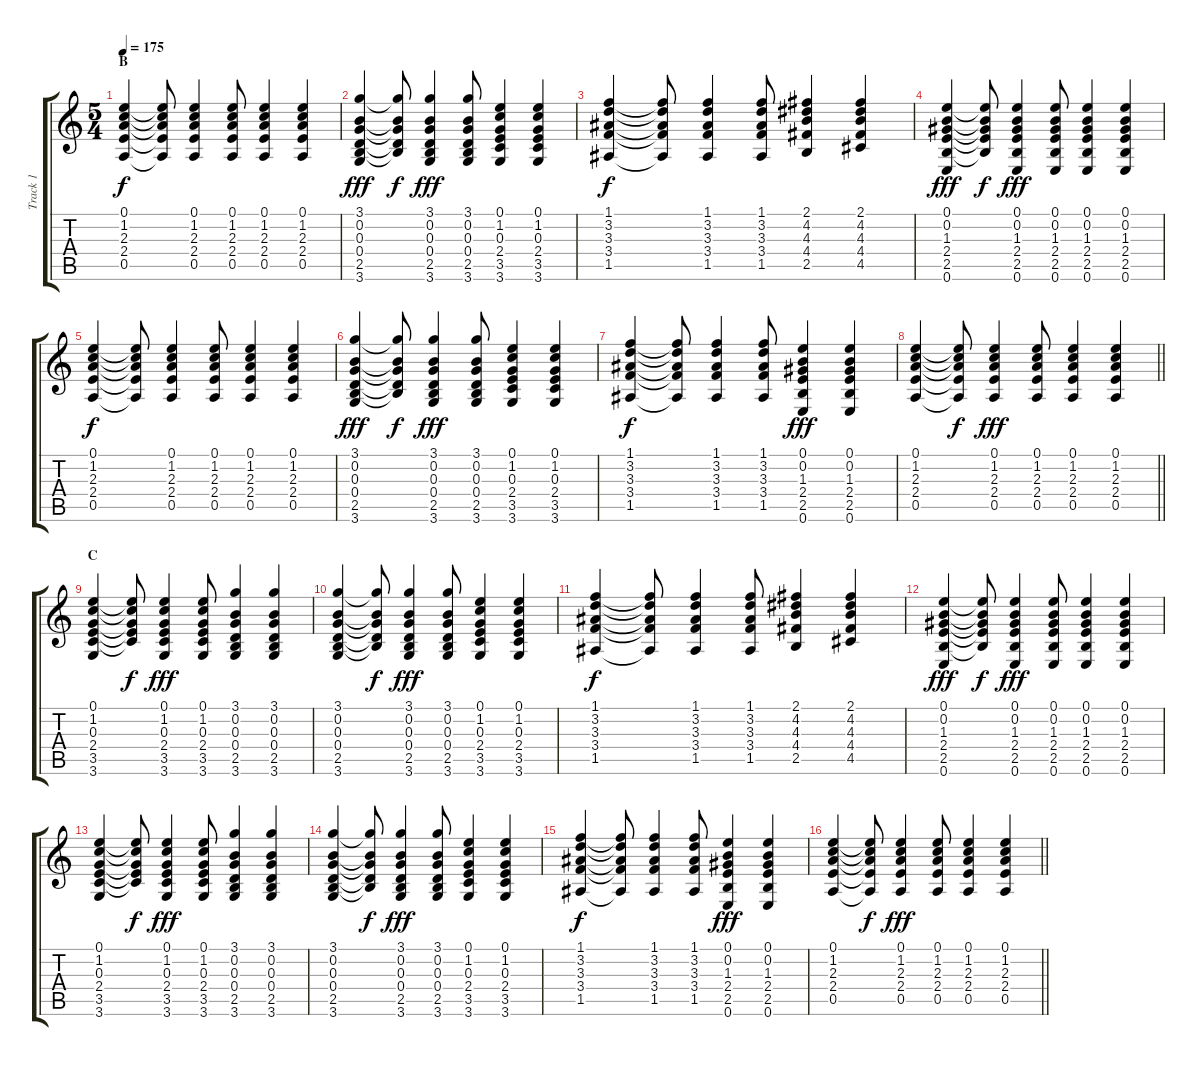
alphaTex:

\track ("Track 1" "Track 1") {instrument acousticguitarsteel}
\staff {score tabs}
\tuning (E4 B3 G3 D3 A2 E2) {hide}
\ts (5 4)
\section ("" "B")
\tempo 175
\clef g2
\ks c
(0.1 1.2 2.3 2.4 0.5).4{dy f} (0.1{t} 1.2{t} 2.3{t} 2.4{t} 0.5{t}).8 (0.1 1.2 2.3 2.4 0.5).4 (0.1 1.2 2.3 2.4 0.5).8 (0.1 1.2 2.3 2.4 0.5).4 (0.1 1.2 2.3 2.4 0.5).4 |
(3.1 0.2 0.3 0.4 2.5 3.6).4{dy fff} (3.1{t} 0.2{t} 0.3{t} 0.4{t} 2.5{t}).8{dy f} (3.1 0.2 0.3 0.4 2.5 3.6).4{dy fff} (3.1 0.2 0.3 0.4 2.5 3.6).8 (0.1 1.2 0.3 2.4 3.5 3.6).4 (0.1 1.2 0.3 2.4 3.5 3.6).4 |
(1.1 3.2 3.3 3.4 1.5).4{dy f} (1.1{t} 3.2{t} 3.3{t} 3.4{t} 1.5{t}).8 (1.1 3.2 3.3 3.4 1.5).4 (1.1 3.2 3.3 3.4 1.5).8 (2.1 4.2 4.3 4.4 2.5).4 (2.1 4.2 4.3 4.4 4.5).4 |
(0.1 0.2 1.3 2.4 2.5 0.6).4{dy fff} (0.1{t} 0.2{t} 1.3{t} 2.4{t} 2.5{t}).8{dy f} (0.1 0.2 1.3 2.4 2.5 0.6).4{dy fff} (0.1 0.2 1.3 2.4 2.5 0.6).8 (0.1 0.2 1.3 2.4 2.5 0.6).4 (0.1 0.2 1.3 2.4 2.5 0.6).4 |
(0.1 1.2 2.3 2.4 0.5).4{dy f} (0.1{t} 1.2{t} 2.3{t} 2.4{t} 0.5{t}).8 (0.1 1.2 2.3 2.4 0.5).4 (0.1 1.2 2.3 2.4 0.5).8 (0.1 1.2 2.3 2.4 0.5).4 (0.1 1.2 2.3 2.4 0.5).4 |
(3.1 0.2 0.3 0.4 2.5 3.6).4{dy fff} (3.1{t} 0.2{t} 0.3{t} 0.4{t} 2.5{t}).8{dy f} (3.1 0.2 0.3 0.4 2.5 3.6).4{dy fff} (3.1 0.2 0.3 0.4 2.5 3.6).8 (0.1 1.2 0.3 2.4 3.5 3.6).4 (0.1 1.2 0.3 2.4 3.5 3.6).4 |
(1.1 3.2 3.3 3.4 1.5).4{dy f} (1.1{t} 3.2{t} 3.3{t} 3.4{t} 1.5{t}).8 (1.1 3.2 3.3 3.4 1.5).4 (1.1 3.2 3.3 3.4 1.5).8 (0.1 0.2 1.3 2.4 2.5 0.6).4{dy fff} (0.1 0.2 1.3 2.4 2.5 0.6).4 |
\barLineRight lightlight
(0.1 1.2 2.3 2.4 0.5).4 (0.1{t} 1.2{t} 2.3{t} 2.4{t} 0.5{t}).8{dy f} (0.1 1.2 2.3 2.4 0.5).4{dy fff} (0.1 1.2 2.3 2.4 0.5).8 (0.1 1.2 2.3 2.4 0.5).4 (0.1 1.2 2.3 2.4 0.5).4 |
\section ("" "C")
(0.1 1.2 0.3 2.4 3.5 3.6).4 (0.1{t} 1.2{t} 0.3{t} 2.4{t} 3.5{t}).8{dy f} (0.1 1.2 0.3 2.4 3.5 3.6).4{dy fff} (0.1 1.2 0.3 2.4 3.5 3.6).8 (3.1 0.2 0.3 0.4 2.5 3.6).4 (3.1 0.2 0.3 0.4 2.5 3.6).4 |
(3.1 0.2 0.3 0.4 2.5 3.6).4 (3.1{t} 0.2{t} 0.3{t} 0.4{t} 2.5{t}).8{dy f} (3.1 0.2 0.3 0.4 2.5 3.6).4{dy fff} (3.1 0.2 0.3 0.4 2.5 3.6).8 (0.1 1.2 0.3 2.4 3.5 3.6).4 (0.1 1.2 0.3 2.4 3.5 3.6).4 |
(1.1 3.2 3.3 3.4 1.5).4{dy f} (1.1{t} 3.2{t} 3.3{t} 3.4{t} 1.5{t}).8 (1.1 3.2 3.3 3.4 1.5).4 (1.1 3.2 3.3 3.4 1.5).8 (2.1 4.2 4.3 4.4 2.5).4 (2.1 4.2 4.3 4.4 4.5).4 |
(0.1 0.2 1.3 2.4 2.5 0.6).4{dy fff} (0.1{t} 0.2{t} 1.3{t} 2.4{t} 2.5{t}).8{dy f} (0.1 0.2 1.3 2.4 2.5 0.6).4{dy fff} (0.1 0.2 1.3 2.4 2.5 0.6).8 (0.1 0.2 1.3 2.4 2.5 0.6).4 (0.1 0.2 1.3 2.4 2.5 0.6).4 |
(0.1 1.2 0.3 2.4 3.5 3.6).4 (0.1{t} 1.2{t} 0.3{t} 2.4{t} 3.5{t}).8{dy f} (0.1 1.2 0.3 2.4 3.5 3.6).4{dy fff} (0.1 1.2 0.3 2.4 3.5 3.6).8 (3.1 0.2 0.3 0.4 2.5 3.6).4 (3.1 0.2 0.3 0.4 2.5 3.6).4 |
(3.1 0.2 0.3 0.4 2.5 3.6).4 (3.1{t} 0.2{t} 0.3{t} 0.4{t} 2.5{t}).8{dy f} (3.1 0.2 0.3 0.4 2.5 3.6).4{dy fff} (3.1 0.2 0.3 0.4 2.5 3.6).8 (0.1 1.2 0.3 2.4 3.5 3.6).4 (0.1 1.2 0.3 2.4 3.5 3.6).4 |
(1.1 3.2 3.3 3.4 1.5).4{dy f} (1.1{t} 3.2{t} 3.3{t} 3.4{t} 1.5{t}).8 (1.1 3.2 3.3 3.4 1.5).4 (1.1 3.2 3.3 3.4 1.5).8 (0.1 0.2 1.3 2.4 2.5 0.6).4{dy fff} (0.1 0.2 1.3 2.4 2.5 0.6).4 |
\barLineRight lightlight
(0.1 1.2 2.3 2.4 0.5).4 (0.1{t} 1.2{t} 2.3{t} 2.4{t} 0.5{t}).8{dy f} (0.1 1.2 2.3 2.4 0.5).4{dy fff} (0.1 1.2 2.3 2.4 0.5).8 (0.1 1.2 2.3 2.4 0.5).4 (0.1 1.2 2.3 2.4 0.5).4
